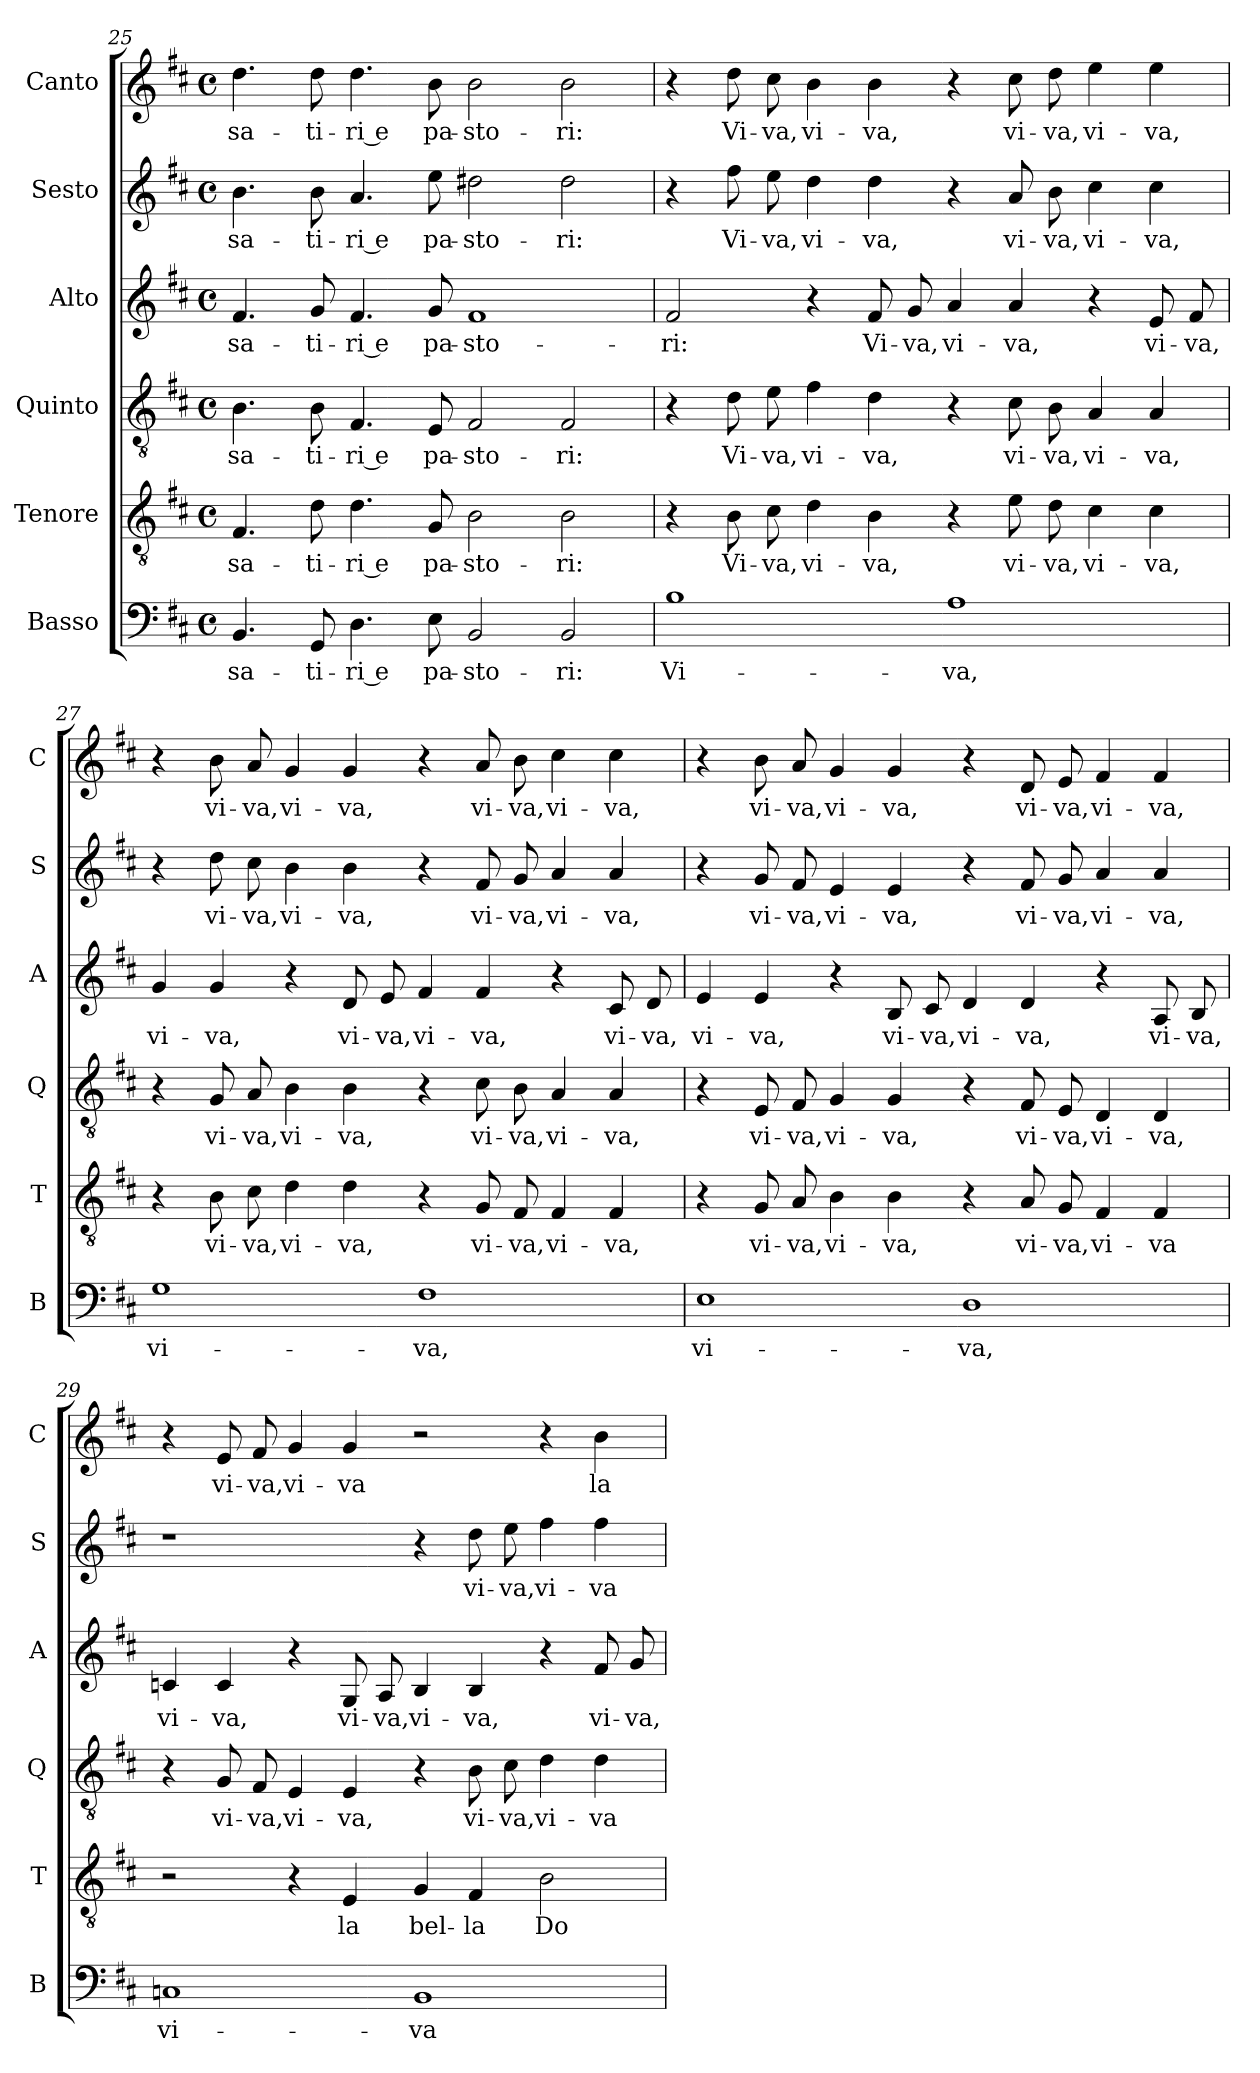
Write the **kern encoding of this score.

**kern	**text	**kern	**text	**kern	**text	**kern	**text	**kern	**text	**kern	**text
*part6	*part6	*part5	*part5	*part4	*part4	*part3	*part3	*part2	*part2	*part1	*part1
*staff6	*staff6	*staff5	*staff5	*staff4	*staff4	*staff3	*staff3	*staff2	*staff2	*staff1	*staff1
*I"Basso	*	*I"Tenore	*	*I"Quinto	*	*I"Alto	*	*I"Sesto	*	*I"Canto	*
*I'B	*	*I'T	*	*I'Q	*	*I'A	*	*I'S	*	*I'C	*
*clefF4	*	*clefGv2	*	*clefGv2	*	*clefG2	*	*clefG2	*	*clefG2	*
*k[f#c#]	*	*k[f#c#]	*	*k[f#c#]	*	*k[f#c#]	*	*k[f#c#]	*	*k[f#c#]	*
*D:	*	*D:	*	*D:	*	*D:	*	*D:	*	*D:	*
*M4/4	*	*M4/4	*	*M4/4	*	*M4/4	*	*M4/4	*	*M4/4	*
*met(c)	*	*met(c)	*	*met(c)	*	*met(c)	*	*met(c)	*	*met(c)	*
=25	=25	=25	=25	=25	=25	=25	=25	=25	=25	=25	=25
!	!LO:LY:b	!	!LO:LY:b	!	!LO:LY:b	!	!LO:LY:b	!	!LO:LY:b	!	!LO:LY:b
4.BB/	sa-	4.F#/	sa-	4.B\	sa-	4.f#/	sa-	4.b\	sa-	4.dd\	sa-
!	!LO:LY:b	!	!LO:LY:b	!	!LO:LY:b	!	!LO:LY:b	!	!LO:LY:b	!	!LO:LY:b
8GG/	-ti-	8d\	-ti-	8B\	-ti-	8g/	-ti-	8b\	-ti-	8dd\	-ti-
!	!LO:LY:b	!	!LO:LY:b	!	!LO:LY:b	!	!LO:LY:b	!	!LO:LY:b	!	!LO:LY:b
4.D\	-ri e	4.d\	-ri e	4.F#/	-ri e	4.f#/	-ri e	4.a/	-ri e	4.dd\	-ri e
!	!LO:LY:b	!	!LO:LY:b	!	!LO:LY:b	!	!LO:LY:b	!	!LO:LY:b	!	!LO:LY:b
8E\	pa-	8G/	pa-	8E/	pa-	8g/	pa-	8ee\	pa-	8b\	pa-
!	!LO:LY:b	!	!LO:LY:b	!	!LO:LY:b	!	!LO:LY:b	!	!LO:LY:b	!	!LO:LY:b
2BB/	-sto-	2B\	-sto-	2F#/	-sto-	1f#	-sto-	2dd#X\	-sto-	2b\	-sto-
!	!LO:LY:b	!	!LO:LY:b	!	!LO:LY:b	!	!	!	!LO:LY:b	!	!LO:LY:b
2BB/	-ri:	2B\	-ri:	2F#/	-ri:	.	.	2dd#\	-ri:	2b\	-ri:
=26	=26	=26	=26	=26	=26	=26	=26	=26	=26	=26	=26
!	!LO:LY:b	!	!	!	!	!	!LO:LY:b	!	!	!	!
1B	Vi-	4r	.	4r	.	2f#/	-ri:	4r	.	4r	.
!	!	!	!LO:LY:b	!	!LO:LY:b	!	!	!	!LO:LY:b	!	!LO:LY:b
.	.	8B\	Vi-	8d\	Vi-	.	.	8ff#\	Vi-	8dd\	Vi-
!	!	!	!LO:LY:b	!	!LO:LY:b	!	!	!	!LO:LY:b	!	!LO:LY:b
.	.	8c#\	-va,	8e\	-va,	.	.	8ee\	-va,	8cc#\	-va,
!	!	!	!LO:LY:b	!	!LO:LY:b	!	!	!	!LO:LY:b	!	!LO:LY:b
.	.	4d\	vi-	4f#\	vi-	4r	.	4dd\	vi-	4b\	vi-
!	!	!	!LO:LY:b	!	!LO:LY:b	!	!LO:LY:b	!	!LO:LY:b	!	!LO:LY:b
.	.	4B\	-va,	4d\	-va,	8f#/	Vi-	4dd\	-va,	4b\	-va,
!	!	!	!	!	!	!	!LO:LY:b	!	!	!	!
.	.	.	.	.	.	8g/	-va,	.	.	.	.
!	!LO:LY:b	!	!	!	!	!	!LO:LY:b	!	!	!	!
1A	-va,	4r	.	4r	.	4a/	vi-	4r	.	4r	.
!	!	!	!LO:LY:b	!	!LO:LY:b	!	!LO:LY:b	!	!LO:LY:b	!	!LO:LY:b
.	.	8e\	vi-	8c#\	vi-	4a/	-va,	8a/	vi-	8cc#\	vi-
!	!	!	!LO:LY:b	!	!LO:LY:b	!	!	!	!LO:LY:b	!	!LO:LY:b
.	.	8d\	-va,	8B\	-va,	.	.	8b\	-va,	8dd\	-va,
!	!	!	!LO:LY:b	!	!LO:LY:b	!	!	!	!LO:LY:b	!	!LO:LY:b
.	.	4c#\	vi-	4A/	vi-	4r	.	4cc#\	vi-	4ee\	vi-
!	!	!	!LO:LY:b	!	!LO:LY:b	!	!LO:LY:b	!	!LO:LY:b	!	!LO:LY:b
.	.	4c#\	-va,	4A/	-va,	8e/	vi-	4cc#\	-va,	4ee\	-va,
!	!	!	!	!	!	!	!LO:LY:b	!	!	!	!
.	.	.	.	.	.	8f#/	-va,	.	.	.	.
!!LO:LB:g=z
=27	=27	=27	=27	=27	=27	=27	=27	=27	=27	=27	=27
!	!LO:LY:b	!	!	!	!	!	!LO:LY:b	!	!	!	!
1G	vi-	4r	.	4r	.	4g/	vi-	4r	.	4r	.
!	!	!	!LO:LY:b	!	!LO:LY:b	!	!LO:LY:b	!	!LO:LY:b	!	!LO:LY:b
.	.	8B\	vi-	8G/	vi-	4g/	-va,	8dd\	vi-	8b\	vi-
!	!	!	!LO:LY:b	!	!LO:LY:b	!	!	!	!LO:LY:b	!	!LO:LY:b
.	.	8c#\	-va,	8A/	-va,	.	.	8cc#\	-va,	8a/	-va,
!	!	!	!LO:LY:b	!	!LO:LY:b	!	!	!	!LO:LY:b	!	!LO:LY:b
.	.	4d\	vi-	4B\	vi-	4r	.	4b\	vi-	4g/	vi-
!	!	!	!LO:LY:b	!	!LO:LY:b	!	!LO:LY:b	!	!LO:LY:b	!	!LO:LY:b
.	.	4d\	-va,	4B\	-va,	8d/	vi-	4b\	-va,	4g/	-va,
!	!	!	!	!	!	!	!LO:LY:b	!	!	!	!
.	.	.	.	.	.	8e/	-va,	.	.	.	.
!	!LO:LY:b	!	!	!	!	!	!LO:LY:b	!	!	!	!
1F#	-va,	4r	.	4r	.	4f#/	vi-	4r	.	4r	.
!	!	!	!LO:LY:b	!	!LO:LY:b	!	!LO:LY:b	!	!LO:LY:b	!	!LO:LY:b
.	.	8G/	vi-	8c#\	vi-	4f#/	-va,	8f#/	vi-	8a/	vi-
!	!	!	!LO:LY:b	!	!LO:LY:b	!	!	!	!LO:LY:b	!	!LO:LY:b
.	.	8F#/	-va,	8B\	-va,	.	.	8g/	-va,	8b\	-va,
!	!	!	!LO:LY:b	!	!LO:LY:b	!	!	!	!LO:LY:b	!	!LO:LY:b
.	.	4F#/	vi-	4A/	vi-	4r	.	4a/	vi-	4cc#\	vi-
!	!	!	!LO:LY:b	!	!LO:LY:b	!	!LO:LY:b	!	!LO:LY:b	!	!LO:LY:b
.	.	4F#/	-va,	4A/	-va,	8c#/	vi-	4a/	-va,	4cc#\	-va,
!	!	!	!	!	!	!	!LO:LY:b	!	!	!	!
.	.	.	.	.	.	8d/	-va,	.	.	.	.
=28	=28	=28	=28	=28	=28	=28	=28	=28	=28	=28	=28
!	!LO:LY:b	!	!	!	!	!	!LO:LY:b	!	!	!	!
1E	vi-	4r	.	4r	.	4e/	vi-	4r	.	4r	.
!	!	!	!LO:LY:b	!	!LO:LY:b	!	!LO:LY:b	!	!LO:LY:b	!	!LO:LY:b
.	.	8G/	vi-	8E/	vi-	4e/	-va,	8g/	vi-	8b\	vi-
!	!	!	!LO:LY:b	!	!LO:LY:b	!	!	!	!LO:LY:b	!	!LO:LY:b
.	.	8A/	-va,	8F#/	-va,	.	.	8f#/	-va,	8a/	-va,
!	!	!	!LO:LY:b	!	!LO:LY:b	!	!	!	!LO:LY:b	!	!LO:LY:b
.	.	4B\	vi-	4G/	vi-	4r	.	4e/	vi-	4g/	vi-
!	!	!	!LO:LY:b	!	!LO:LY:b	!	!LO:LY:b	!	!LO:LY:b	!	!LO:LY:b
.	.	4B\	-va,	4G/	-va,	8B/	vi-	4e/	-va,	4g/	-va,
!	!	!	!	!	!	!	!LO:LY:b	!	!	!	!
.	.	.	.	.	.	8c#/	-va,	.	.	.	.
!	!LO:LY:b	!	!	!	!	!	!LO:LY:b	!	!	!	!
1D	-va,	4r	.	4r	.	4d/	vi-	4r	.	4r	.
!	!	!	!LO:LY:b	!	!LO:LY:b	!	!LO:LY:b	!	!LO:LY:b	!	!LO:LY:b
.	.	8A/	vi-	8F#/	vi-	4d/	-va,	8f#/	vi-	8d/	vi-
!	!	!	!LO:LY:b	!	!LO:LY:b	!	!	!	!LO:LY:b	!	!LO:LY:b
.	.	8G/	-va,	8E/	-va,	.	.	8g/	-va,	8e/	-va,
!	!	!	!LO:LY:b	!	!LO:LY:b	!	!	!	!LO:LY:b	!	!LO:LY:b
.	.	4F#/	vi-	4D/	vi-	4r	.	4a/	vi-	4f#/	vi-
!	!	!	!LO:LY:b	!	!LO:LY:b	!	!LO:LY:b	!	!LO:LY:b	!	!LO:LY:b
.	.	4F#/	-va	4D/	-va,	8A/	vi-	4a/	-va,	4f#/	-va,
!	!	!	!	!	!	!	!LO:LY:b	!	!	!	!
.	.	.	.	.	.	8B/	-va,	.	.	.	.
=29	=29	=29	=29	=29	=29	=29	=29	=29	=29	=29	=29
!	!LO:LY:b	!	!	!	!	!	!LO:LY:b	!	!	!	!
1Cn	vi-	2r	.	4r	.	4cn/	vi-	1r	.	4r	.
!	!	!	!	!	!LO:LY:b	!	!LO:LY:b	!	!	!	!LO:LY:b
.	.	.	.	8G/	vi-	4c/	-va,	.	.	8e/	vi-
!	!	!	!	!	!LO:LY:b	!	!	!	!	!	!LO:LY:b
.	.	.	.	8F#/	-va,	.	.	.	.	8f#/	-va,
!	!	!	!	!	!LO:LY:b	!	!	!	!	!	!LO:LY:b
.	.	4r	.	4E/	vi-	4r	.	.	.	4g/	vi-
!	!	!	!LO:LY:b	!	!LO:LY:b	!	!LO:LY:b	!	!	!	!LO:LY:b
.	.	4E/	la	4E/	-va,	8G/	vi-	.	.	4g/	-va
!	!	!	!	!	!	!	!LO:LY:b	!	!	!	!
.	.	.	.	.	.	8A/	-va,	.	.	.	.
!	!LO:LY:b	!	!LO:LY:b	!	!	!	!LO:LY:b	!	!	!	!
1BB	-va	4G/	bel-	4r	.	4B/	vi-	4r	.	2r	.
!	!	!	!LO:LY:b	!	!LO:LY:b	!	!LO:LY:b	!	!LO:LY:b	!	!
.	.	4F#/	-la	8B\	vi-	4B/	-va,	8dd\	vi-	.	.
!	!	!	!	!	!LO:LY:b	!	!	!	!LO:LY:b	!	!
.	.	.	.	8c#\	-va,	.	.	8ee\	-va,	.	.
!	!	!	!LO:LY:b	!	!LO:LY:b	!	!	!	!LO:LY:b	!	!
.	.	2B\	Do-	4d\	vi-	4r	.	4ff#\	vi-	4r	.
!	!	!	!	!	!LO:LY:b	!	!LO:LY:b	!	!LO:LY:b	!	!LO:LY:b
.	.	.	.	4d\	-va	8f#/	vi-	4ff#\	-va	4b\	la
!	!	!	!	!	!	!	!LO:LY:b	!	!	!	!
.	.	.	.	.	.	8g/	-va,	.	.	.	.
=	=	=	=	=	=	=	=	=	=	=	=
*-	*-	*-	*-	*-	*-	*-	*-	*-	*-	*-	*-
